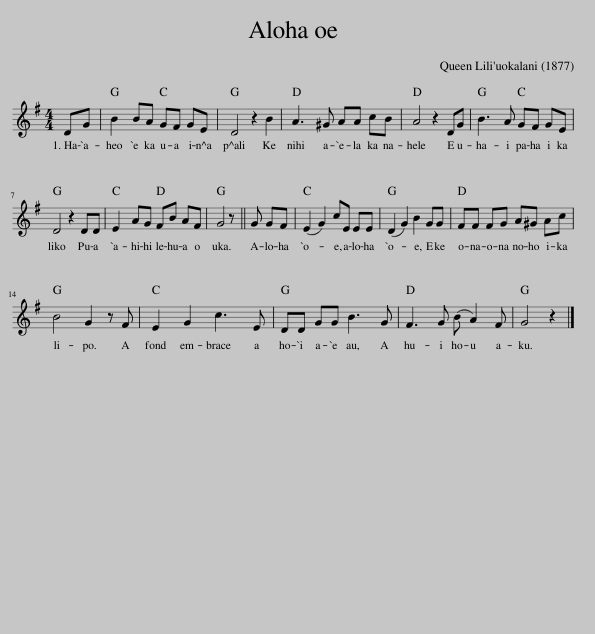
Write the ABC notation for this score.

X:1
L:1/8
M:4/4
I:linebreak $
K:G
V:1 treble
V:1
 DG | B2 BA GF GE | D4 z2 B2 | A3 ^G AA cB | A4 z2 DG | %5
 B3 A GF GE |$ D4 z2 DD | E2 AG FB AF | G4 z || G GF | %10
 (E2 G2) cE EE | (D2 G2) B2 GG | FF FG A^G Ac |$ B4 G2 z F | E2 G2 c3 E | %15
 DD GG B3 G | F3 G (B A2) F | G4 z2 |] %18
